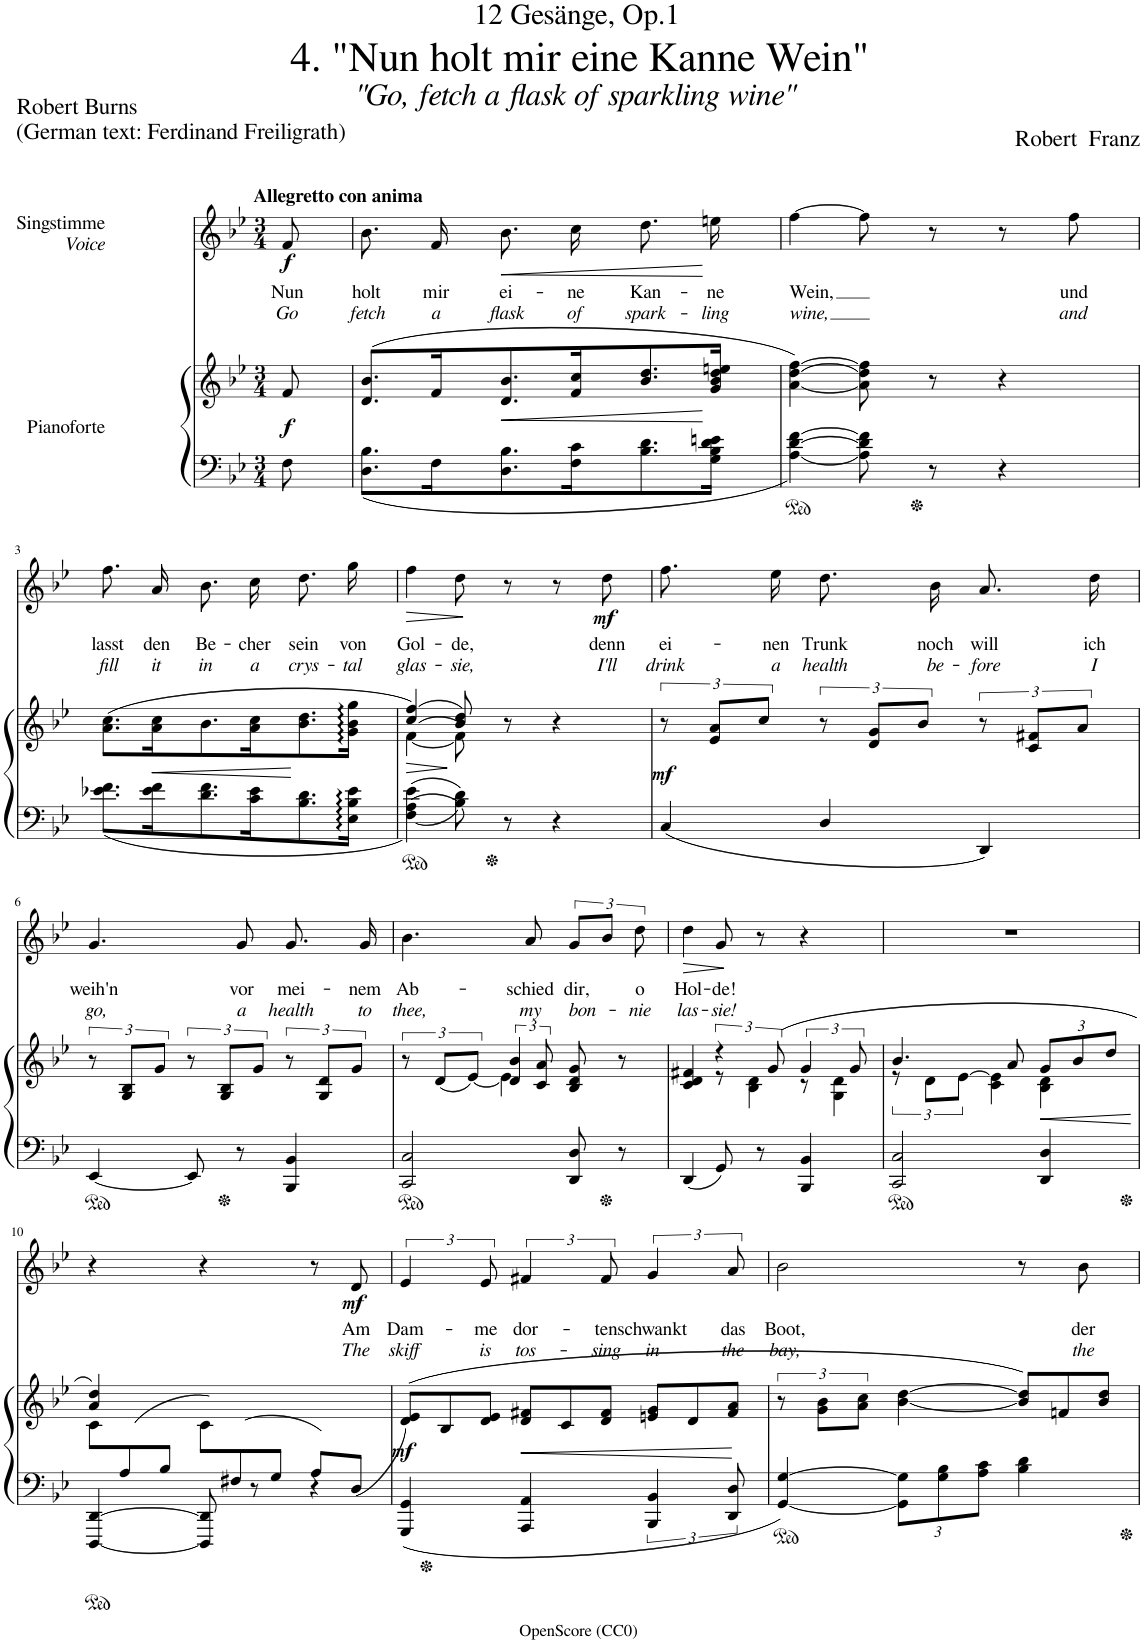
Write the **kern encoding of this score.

**kern	**kern	**dynam	**kern	**text	**text	**dynam
*part2	*part2	*part2	*part1	*part1	*part1	*part1
*staff3	*staff2	*staff2/3	*staff1	*staff1	*staff1	*staff1
*I"Pianoforte	*	*	*I"Singstimme Voice	*	*	*
*I'Pno	*	*	*	*	*	*
*clefF4	*clefG2	*	*clefG2	*	*	*
*k[b-e-]	*k[b-e-]	*	*k[b-e-]	*	*	*
*M3/4	*M3/4	*	*M3/4	*	*	*
=	=	=	=	=	=	=
!	!	!	!LO:TX:a:B:t=Allegretto con anima	!	!	!
!	!	!LO:DY:b	!	!LO:LY:b	!LO:LY:b	!LO:DY:b
8F\	8f/	f	8f/	Nun	Go	f
=1	=1	=1	=1	=1	=1	=1
!	!	!	!	!LO:LY:b	!LO:LY:b	!
8.D\ 8.B-\L	(>8.d/ 8.b-/L	.	8.b-\	holt	fetch	.
!	!	!	!	!LO:LY:b	!LO:LY:b	!
16F\K	16f/K	.	16f/	mir	a	.
!	!	!LO:HP:b	!	!LO:LY:b	!LO:LY:b	!LO:HP:b
8.D\ 8.B-\	8.d/ 8.b-/	<	8.b-\	ei-	flask	<
!	!	!	!	!LO:LY:b	!LO:LY:b	!
16F\ 16c\K	16f/ 16cc/K	.	16cc\	-ne	of	.
!	!	!	!	!LO:LY:b	!LO:LY:b	!
8.B-\ 8.d\	8.b-/ 8.dd/	.	8.dd\	Kan-	spark-	.
!	!	!	!	!LO:LY:b	!LO:LY:b	!
16G\ 16B-\ 16d\ 16en\Jk	16g/ 16b-/ 16dd/ 16een/Jk	[	16een\	-ne	-ling	[
=2	=2	=2	=2	=2	=2	=2
!	!	!	!	!LO:LY:b	!LO:LY:b	!
[4A\ [4d\ [4f\	[4a\ [4dd\ [4ff\)	.	[4ff\	Wein,	wine,	.
8A\] 8d\] 8f\]	8a\] 8dd\] 8ff\]	.	8ff\]	.	.	.
8r	8r	.	8r	.	.	.
4r	4r	.	8r	.	.	.
!	!	!	!	!LO:LY:b	!LO:LY:b	!
.	.	.	8ff\	und	and	.
!!LO:LB:g=z
=3	=3	=3	=3	=3	=3	=3
!	!	!	!	!LO:LY:b	!LO:LY:b	!
8.e-X\ 8.f\L	(8.a\ 8.cc\L	.	8.ff\	lasst	fill	.
!	!	!LO:HP:b	!	!LO:LY:b	!LO:LY:b	!
16e-\ 16f\K	16a\ 16cc\K	<	16a/	den	it	.
!	!	!	!	!LO:LY:b	!LO:LY:b	!
8.d\ 8.f\	8.b-\	.	8.b-\	Be-	in	.
!	!	!	!	!LO:LY:b	!LO:LY:b	!
16c\ 16e-\K	16a\ 16cc\K	.	16cc\	-cher	a	.
!	!	!	!	!LO:LY:b	!LO:LY:b	!
8.B-\ 8.d\	8.b-\ 8.dd\	[	8.dd\	sein	crys-	.
!	!	!	!	!LO:LY:b	!LO:LY:b	!
16E-\ 16B-\ 16e-\Jk	16g\ 16b-\ 16gg\Jk	.	16gg\	von	-tal	.
=4	=4	=4	=4	=4	=4	=4
!	!	!LO:HP:b	!	!LO:LY:b	!LO:LY:b	!LO:HP:b
*	*^	*	*	*	*	*
4F\ 4A\ 4e-\	((4cc/ 4ff/)	[4f\	>	4ff\	Gol-	glas-	>
!	!	!	!	!	!LO:LY:b	!LO:LY:b	!
8B-\ 8d\	8b-/ 8dd/))	8f\]	]	8dd\	-de,	-sie,	]
8r	8r	4.ryy	.	8r	.	.	.
4r	4r	.	.	8r	.	.	.
!	!	!	!	!	!LO:LY:b	!LO:LY:b	!LO:DY:b
.	.	.	.	8dd\	denn	I'll	mf
*	*v	*v	*	*	*	*	*
=5	=5	=5	=5	=5	=5	=5
!	!	!LO:DY:b	!	!LO:LY:b	!LO:LY:b	!
4C/	12r	mf	8.ff\	ei-	drink	.
.	12e-/ 12a/L	.	.	.	.	.
.	12cc/J	.	.	.	.	.
!	!	!	!	!LO:LY:b	!LO:LY:b	!
.	.	.	16ee-\	-nen	a	.
!	!	!	!	!LO:LY:b	!LO:LY:b	!
4D/	12r	.	8.dd\	Trunk	health	.
.	12d/ 12g/L	.	.	.	.	.
.	12b-/J	.	.	.	.	.
!	!	!	!	!LO:LY:b	!LO:LY:b	!
.	.	.	16b-\	noch	be-	.
!	!	!	!	!LO:LY:b	!LO:LY:b	!
4DD/	12r	.	8.a/	will	-fore	.
.	12c/ 12f#X/L	.	.	.	.	.
.	12a/J	.	.	.	.	.
!	!	!	!	!LO:LY:b	!LO:LY:b	!
.	.	.	16dd\	ich	I	.
!!LO:LB:g=z
=6	=6	=6	=6	=6	=6	=6
!	!	!	!	!LO:LY:b	!LO:LY:b	!
[4EE-/	12r	.	4.g/	weih'n	go,	.
.	12G/ 12B-/L	.	.	.	.	.
.	12g/J	.	.	.	.	.
8EE-/]	12r	.	.	.	.	.
.	12G/ 12B-/L	.	.	.	.	.
!	!	!	!	!LO:LY:b	!LO:LY:b	!
8r	.	.	8g/	vor	a	.
.	12g/J	.	.	.	.	.
!	!	!	!	!LO:LY:b	!LO:LY:b	!
4BBB-/ 4BB-/	12r	.	8.g/	mei-	health	.
.	12G/ 12d/L	.	.	.	.	.
.	12g/J	.	.	.	.	.
!	!	!	!	!LO:LY:b	!LO:LY:b	!
.	.	.	16g/	-nem	to	.
=7	=7	=7	=7	=7	=7	=7
*	*^	*	*	*	*	*
!	!	!	!	!	!LO:LY:b	!LO:LY:b	!
2CC/ 2C/	12r	4ryy	.	4.b-\	Ab-	thee,	.
.	(<12d/L	.	.	.	.	.	.
.	[12e-/J)	.	.	.	.	.	.
.	6d/ 6b-/	4e-\]	.	.	.	.	.
!	!	!	!	!	!LO:LY:b	!LO:LY:b	!
.	.	.	.	8a/	-schied	my	.
.	12c/ 12a/	.	.	.	.	.	.
!	!	!	!	!	!LO:LY:b	!LO:LY:b	!
8DD/ 8D/	8B-/ 8d/ 8g/	4ryy	.	12g/L	dir,	bon-	.
.	.	.	.	12b-/J	.	.	.
8r	8r	.	.	.	.	.	.
!	!	!	!	!	!LO:LY:b	!LO:LY:b	!
.	.	.	.	12dd\	o	-nie	.
=8	=8	=8	=8	=8	=8	=8	=8
!	!	!	!	!	!LO:LY:b	!LO:LY:b	!LO:HP:b
4DD/	4c/ 4d/ 4f#X/	4ryy	.	4dd\	Hol-	las-	>
*	*	*Xtuplet	*	*	*	*	*
!	!	!	!	!	!LO:LY:b	!LO:LY:b	!
8GG/	6r	12r	.	8g/	-de!	-sie!	]
.	.	6B-\ 6d\	.	.	.	.	.
8r	.	.	.	8r	.	.	.
.	(12g/	.	.	.	.	.	.
*	*tuplet	*Xtuplet	*	*	*	*	*
4BBB-/ 4BB-/	6g/	12r	.	4r	.	.	.
.	.	6G\ 6d\	.	.	.	.	.
.	12g/	.	.	.	.	.	.
=9	=9	=9	=9	=9	=9	=9	=9
*	*	*tuplet	*	*	*	*	*
2CC/ 2C/	4.b-/	12r	.	2.r	.	.	.
.	.	12d\L	.	.	.	.	.
.	.	[>12e-\J	.	.	.	.	.
.	.	4c\ 4e-\]	.	.	.	.	.
.	8a/	.	.	.	.	.	.
*	*Xbrackettup	*	*	*	*	*	*
!	!	!	!LO:HP:b	!	!	!	!
4DD/ 4D/	12g/L	4B-\ 4d\	<	.	.	.	.
.	12b-/	.	.	.	.	.	.
.	12dd/J	.	.	.	.	.	.
*	*v	*v	*	*	*	*	*
.	.	[	.	.	.	.
!!LO:LB:g=z
=10	=10	=10	=10	=10	=10	=10
*^	*	*	*	*	*	*
*	*	*Xtuplet	*	*	*	*	*
*	*	*^	*	*	*	*	*
12ryy	[4DDD/ [4DD/	12c\L)	4a/ 4dd/	.	4r	.	.	.
(12A/	.	6ryy	.	.	.	.	.	.
12B-/J	.	.	.	.	.	.	.	.
12ryy	8DDD/] 8DD/]	12c\L)	12%5ryy	.	4r	.	.	.
12F#X/	.	12%5ryy	.	.	.	.	.	.
.	8r	.	.	.	.	.	.	.
12G/J	.	.	.	.	.	.	.	.
8A/L	4r	.	.	.	8r	.	.	.
!	!	!	!	!	!	!LO:LY:b	!LO:LY:b	!LO:DY:b
(8D/J	.	.	.	.	8d/	Am	The	mf
.	.	.	12ryy	.	.	.	.	.
*v	*v	*	*	*	*	*	*	*
=11	=11	=11	=11	=11	=11	=11	=11
!	!	!	!LO:DY:b	!	!LO:LY:b	!LO:LY:b	!
*	*v	*v	*	*	*	*	*
4GGG/ 4GG/	(12d/ 12e-/L)	mf	6e-/	Dam-	skiff	.
.	12B-/	.	.	.	.	.
!	!	!	!	!LO:LY:b	!LO:LY:b	!
.	12d/ 12e-/J	.	12e-/	-me	is	.
!	!	!LO:HP:b	!	!LO:LY:b	!LO:LY:b	!
4AAA/ 4AA/	12d/ 12f#X/L	<	6f#X/	dor-	tos-	.
.	12c/	.	.	.	.	.
!	!	!	!	!LO:LY:b	!LO:LY:b	!
.	12d/ 12f#/J	.	12f#/	-ten	-sing	.
!	!	!	!	!LO:LY:b	!LO:LY:b	!
6BBB-/ 6BB-/	12en/ 12g/L	.	6g/	schwankt	in	.
.	12d/	.	.	.	.	.
!	!	!	!	!LO:LY:b	!LO:LY:b	!
12DD/ 12D/	12f#/ 12a/J	[	12a/	das	the	.
=12	=12	=12	=12	=12	=12	=12
*	*tuplet	*	*	*	*	*
*	*brackettup	*	*	*	*	*
!	!	!	!	!LO:LY:b	!LO:LY:b	!
[4GG/ [4G/	12r	.	2b-\	Boot,	bay,	.
.	12g\ 12b-\L	.	.	.	.	.
.	12a\ 12cc\J	.	.	.	.	.
*Xbrackettup	*	*	*	*	*	*
12GG\] 12G\]L	[4b-\ [4dd\	.	.	.	.	.
12G\ 12B-\	.	.	.	.	.	.
12A\ 12c\J	.	.	.	.	.	.
*	*Xtuplet	*	*	*	*	*
4B-\ 4d\	12b-/] 12dd/]L)	.	8r	.	.	.
.	12fn/	.	.	.	.	.
!	!	!	!	!LO:LY:b	!LO:LY:b	!
.	.	.	8b-\	der	the	.
.	12b-/ 12dd/J	.	.	.	.	.
=	=	=	=	=	=	=
*-	*-	*-	*-	*-	*-	*-
